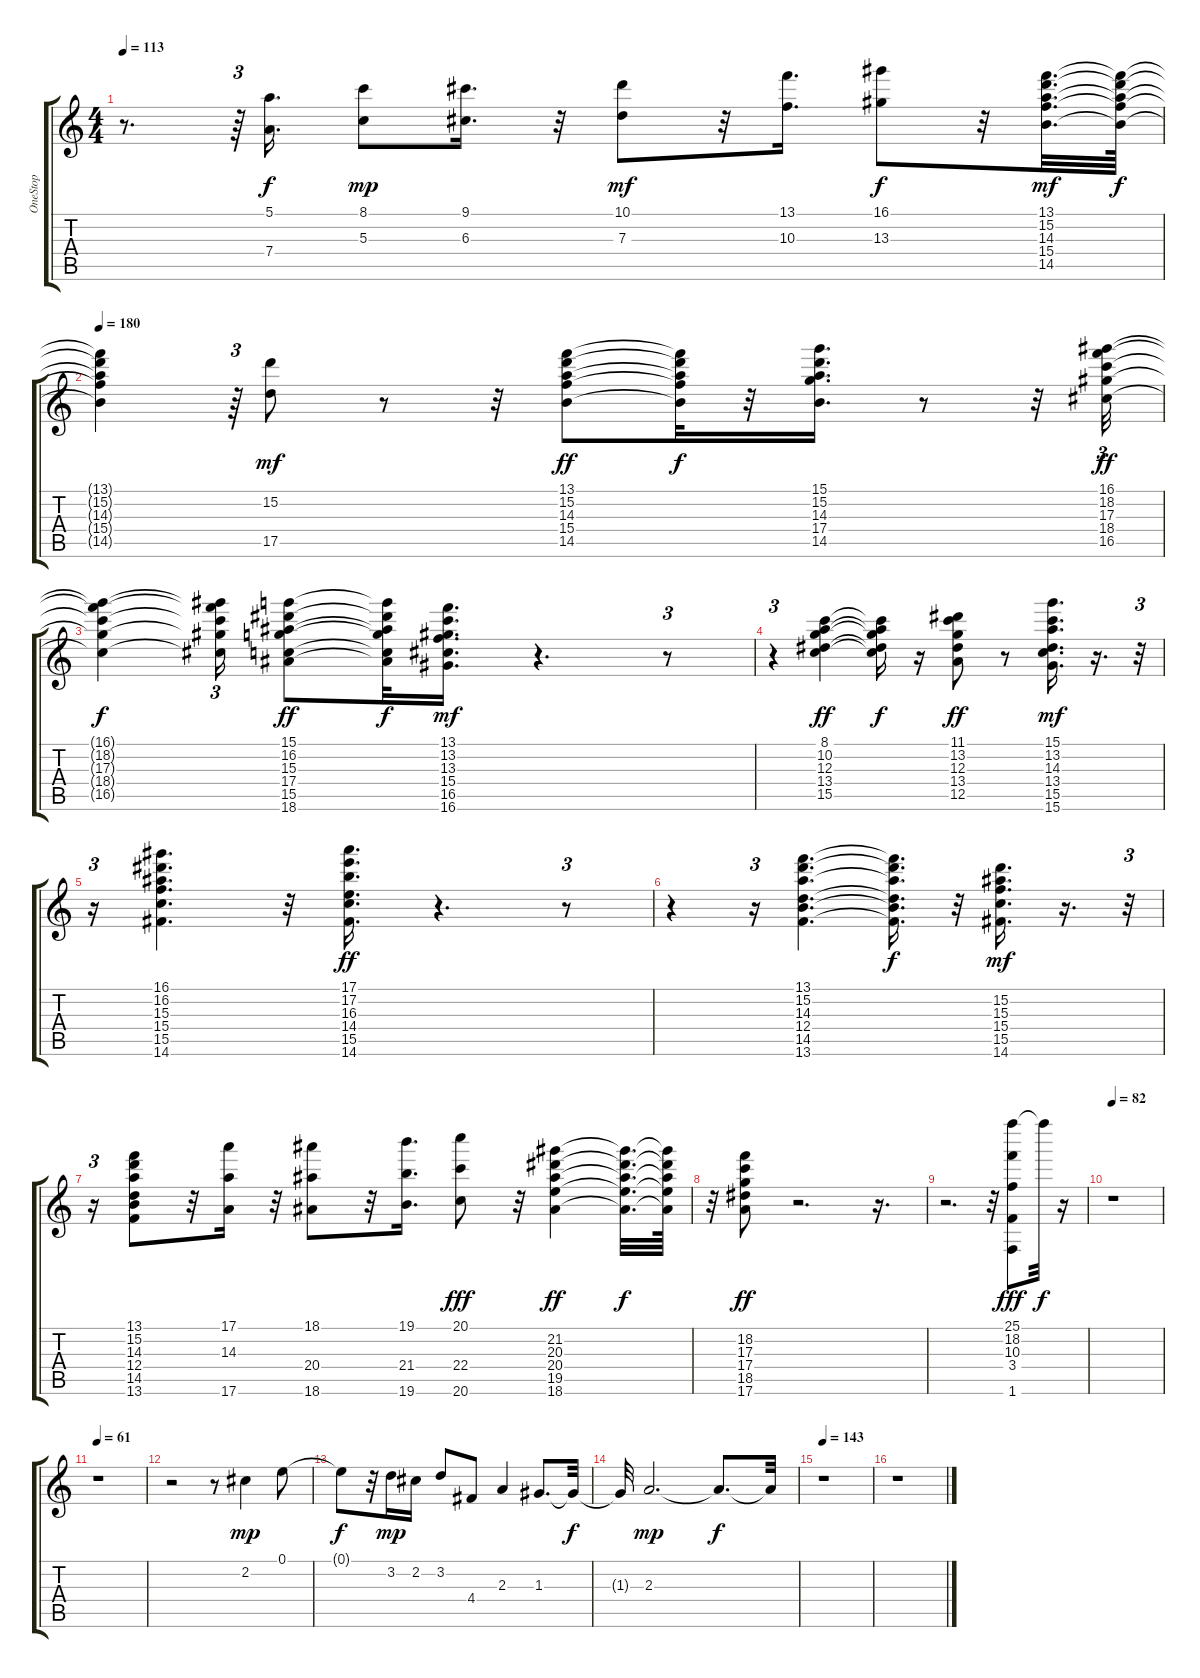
\track ("OneStop" "OneStop") {instrument overdrivenguitar}
\staff {score tabs}
\tuning (E4 B3 G3 D3 A2 E2) {hide}
\ts (4 4)
\tempo 113
\clef g2
\ks c
r.8{d dy f} r.64{tu (3 2)} (5.1 7.4).16{d volume 11 balance 14 instrument trumpet} (8.1 5.3).8{dy mp} (9.1 6.3).16{d} r.32 (10.1 7.3).8{dy mf} r.32 (13.1 10.3).16{d} (16.1 13.3).8{dy f} r.32 (13.1 15.2 14.3 15.4 14.5).32{d dy mf} (13.1{t} 15.2{t} 14.3{t} 15.4{t} 14.5{t}).64{dy f} |
\tempo 180
(13.1{t} 15.2{t} 14.3{t} 15.4{t} 14.5{t}).4 r.64{tu (3 2)} (15.2 17.5).8{dy mf} r.8 r.32 (13.1 15.2 14.3 15.4 14.5).8{dy ff} (13.1{t} 15.2{t} 14.3{t} 15.4{t} 14.5{t}).32{dy f} r.32 (15.1 15.2 14.3 17.4 14.5).16{d} r.8 r.32 (16.1 18.2 17.3 18.4 16.5).32{tu (3 2) dy ff} |
(16.1{t} 18.2{t} 17.3{t} 18.4{t} 16.5{t}).4{dy f} (16.1{t} 18.2{t} 17.3{t} 18.4{t} 16.5{t}).16{tu (3 2)} (15.1 16.2 15.3 17.4 15.5 18.6).8{dy ff} (15.1{t} 16.2{t} 15.3{t} 17.4{t} 15.5{t} 18.6{t}).32{dy f} (13.1 13.2 13.3 15.4 16.5 16.6).16{d dy mf} r.4{d} r.8{tu (3 2)} |
r.4{tu (3 2)} (8.1 10.2 12.3 13.4 15.5).4{dy ff volume 15} (8.1{t} 10.2{t} 12.3{t} 13.4{t} 15.5{t}).16{dy f} r.16 (11.1 13.2 12.3 13.4 12.5).8{dy ff} r.8 (15.1 13.2 14.3 13.4 15.5 15.6).16{d dy mf} r.16{d} r.32{tu (3 2)} |
r.16{tu (3 2)} (16.1 16.2 15.3 15.4 15.5 14.6).4{d} r.32 (17.1 17.2 16.3 14.4 15.5 14.6).16{d dy ff} r.4{d} r.8{tu (3 2)} |
r.4 r.16{tu (3 2)} (13.1 15.2 14.3 12.4 14.5 13.6).4{d} (13.1{t} 15.2{t} 14.3{t} 12.4{t} 14.5{t} 13.6{t}).16{d dy f} r.32 (15.2 15.3 15.4 15.5 14.6).16{d dy mf} r.16{d} r.32{tu (3 2)} |
r.16{tu (3 2)} (13.1 15.2 14.3 12.4 14.5 13.6).8 r.32 (17.1 14.3 17.6).16 r.32 (18.1 20.4 18.6).8 r.32 (19.1 21.4 19.6).16{d} (20.1 22.4 20.6).8{dy fff} r.32 (21.2 20.3 20.4 19.5 18.6).4{dy ff} (21.2{t} 20.3{t} 20.4{t} 19.5{t} 18.6{t}).32{d dy f} (21.2{t} 20.3{t} 20.4{t} 19.5{t} 18.6{t}).64 |
r.32 (18.2 17.3 17.4 18.5 17.6).8{dy ff} r.2{d} r.16{d} |
r.2{d} r.32 (25.1 18.2 10.3 3.4 1.6).8{dy fff} 25.1{t}.32{dy f} r.16 |
\tempo 82
r.1 |
\tempo 61
r.1 |
r.2 r.8 2.2.4{dy mp volume 12 balance 16 instrument frenchhorn} 0.1.8 |
0.1{t}.8{dy f} r.32 3.2.16{dy mp volume 16} 2.2.16 3.2.8 4.4.8{volume 16} 2.3.4{volume 15} 1.3.8{d volume 14} 1.3{t}.32{dy f} |
1.3{t}.32 2.3.2{d dy mp volume 12} 2.3{t}.8{d dy f} 2.3{t}.32 |
\tempo 143
r.1 |
r.1
